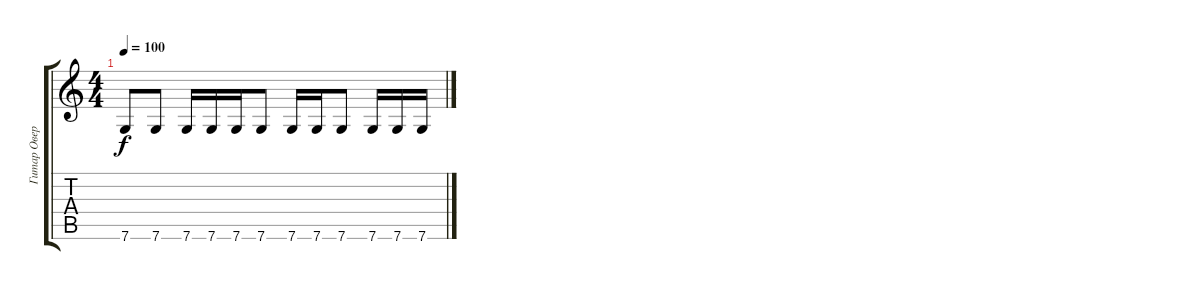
\track ("Гитар Овердрайв" "Гитар Овер") {instrument overdrivenguitar}
\staff {score tabs}
\tuning (D4 A3 F3 C3 G2 C2) {hide}
\ts (4 4)
\tempo 100
\clef g2
\ks c
7.6.8{dy f} 7.6.8 7.6.16 7.6.16 7.6.16 7.6.8 7.6.16 7.6.16 7.6.8 7.6.16 7.6.16 7.6.16
